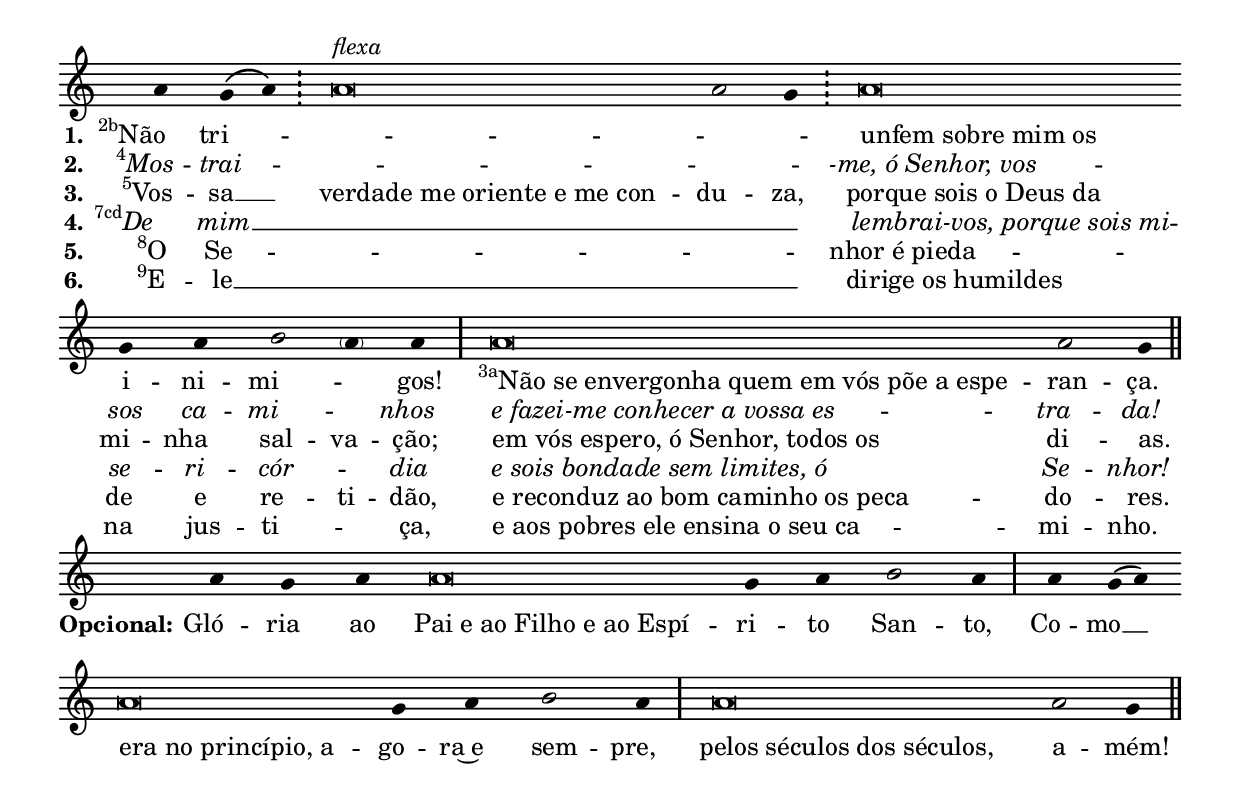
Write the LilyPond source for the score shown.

\version "2.24.1"

\include "gregorian.ly"
\version "2.24.1"

\include "gregorian.ly"
\include "../../modules/lilypond/neums.ily"
\include "../../modules/lilypond/lyrics.ily"

chantInchoatioIVA = \relative c'' {
  \C d \CC c d
}
chantGloriaInchoatioIVA = \relative c'' {
  \C d c d
}
chantTenorIVA = \relative c'' { \T d }

chantFlexaCumEpenthesisIVA = \relative c'' {
  \A d \eC c
}
chantFlexaIVA = \relative c'' {
  \A d \C c
}

chantMediatioIVA = \relative c'' {
  \C c d \A e d
}
chantMediatioCumEpenthesisIVA = \relative c'' {
  \C c d \A e \eC d
}

chantTerminatioIVA = \relative c'' {
  \C c d e \A c a
}
chantTerminatioCumEpenthesisIVA = \relative c'' {
  \C c d e \A c \eC a
}

chantTerminatioIVc = \relative c'' {
  \A d \C c
}
chantTerminatioCumEpenthesisIVc = \relative c'' {
  \A d \eC c
}

gloriaPatriChantIVA = {
  \time 1/4
  \chantGloriaInchoatioIVA
  \chantTenorIVA
  \chantMediatioIVA
  \divisioMaxima
  \chantInchoatioIVA
  \chantTenorIVA
  \chantMediatioIVA
  \divisioMaxima
  \chantTenorIVA
  \chantTerminatioIVA
  \finalis
}

gloriaPatriChantIVc = {
  \time 1/4
  \chantGloriaInchoatioIVA
  \chantTenorIVA
  \chantMediatioIVA
  \divisioMaxima
  \chantInchoatioIVA
  \chantTenorIVA
  \chantMediatioIVA
  \divisioMaxima
  \chantTenorIVA
  \chantTerminatioIVc
  \finalis
}

gloriaPatriVerseIVA = \lyricmode {
  \set stanza = "Opcional:"
  Gló -- ria ao
  \Tenor "Pai e ao Filho e ao Espí" -- ri -- to San -- to,
  Co -- mo __ \Tenor "era no princípio, a" -- go -- ra~e sem -- pre,
  \Tenor "pelos séculos dos" sé -- cu -- los, a -- mém!
}

gloriaPatriVerseIVc = \lyricmode {
  \set stanza = "Opcional:"
  Gló -- ria ao
  \Tenor "Pai e ao Filho e ao Espí" -- ri -- to San -- to,
  Co -- mo __ \Tenor "era no princípio, a" -- go -- ra~e sem -- pre,
  \Tenor "pelos séculos dos séculos," a -- mém!
}

\include "../../../modules/lilypond/neums.ily"
\include "../../../modules/lilypond/layout.ily"
\include "../../../modules/lilypond/lyrics.ily"

psalmChant = {
  \PsalmSignature
  \chantInchoatioIVA
  \chantTenorIVA
  \chantMediatioIVA
  \divisioMaxima
  \chantTenorIVA
  \chantTerminatioIVc
  \finalis
}

psalmChantCumFlexa = {
  \PsalmSignature
  \chantInchoatioIVA
  \bar "!"
  \chantTenorIVA^\markup { \italic flexa }
  \chantFlexaIVA
  \bar "!"
  \chantTenorIVA
  \chantMediatioCumEpenthesisIVA
  \divisioMaxima
  \chantTenorIVA
  \chantTerminatioIVc
  \finalis
}

psalmVerseI = \lyricmode {
  \set stanza = "1."
  \VSup "2b" Não tri -- _ _ _
  \Tenor "unfem sobre mim os"
  i -- ni -- mi -- _ gos!
  \Tenor \VSup "3a" "Não se envergonha quem em vós põe a espe" -- ran -- ça.
}

psalmVerseII = \lyricmode {
  \set stanza = "2."
  \AltLyrics
  \VSup "4" Mos -- trai -- _ _ _
  \Tenor "-me, ó Senhor, vos" --
  sos ca -- mi -- _ nhos
  \Tenor "e fazei-me conhecer a vossa es" -- tra -- da!
}

psalmVerseIII = \lyricmode {
  \set stanza = "3."
  \VSup "5" Vos -- sa __
  \Tenor "verdade me oriente e me con" -- du -- za,
  \Tenor "porque sois o Deus da"
  mi -- nha sal -- va -- ção;
  \Tenor "em vós espero, ó Senhor, todos os" di -- as.
}

psalmVerseIV = \lyricmode {
  \set stanza = "4."
  \AltLyrics
  \VSup "7cd" De mim __ _ _ _
  \Tenor "lembrai-vos, porque sois mi" --
  se -- ri -- cór -- _ dia
  \Tenor "e sois bondade sem limites, ó" Se -- nhor!
}

psalmVerseV = \lyricmode {
  \set stanza = "5."
  \VSup "8" O Se -- _ _ _
  \Tenor "nhor é pieda" --
  de e re -- ti -- dão,
  \Tenor "e reconduz ao bom caminho os peca" -- do -- res.
}

psalmVerseVI = \lyricmode {
  \set stanza = "6."
  \VSup "9" E -- le __ _ _ _
  \Tenor "dirige os humildes"
  na jus -- ti -- _ ça,
  \Tenor "e aos pobres ele ensina o seu ca" -- mi -- nho.
}

\GregorianTranscriptionLayout

\score {
  \new GregorianTranscriptionStaff <<
    \new GregorianTranscriptionVoice = "psalm" {
      \transpose c g, \psalmChantCumFlexa
    }

    \new GregorianTranscriptionLyrics \with { \AfterStanzaSpacing } \lyricsto "psalm" \psalmVerseI
    \new GregorianTranscriptionLyrics \with { \AfterStanzaSpacing } \lyricsto "psalm" \psalmVerseII
    \new GregorianTranscriptionLyrics \with { \AfterStanzaSpacing } \lyricsto "psalm" \psalmVerseIII
    \new GregorianTranscriptionLyrics \with { \AfterStanzaSpacing } \lyricsto "psalm" \psalmVerseIV
    \new GregorianTranscriptionLyrics \with { \AfterStanzaSpacing } \lyricsto "psalm" \psalmVerseV
    \new GregorianTranscriptionLyrics \lyricsto "psalm" \psalmVerseVI
  >>
}

\score {
  \new GregorianTranscriptionStaff <<
    \new GregorianTranscriptionVoice = "gloria" {
      \transpose c g, \gloriaPatriChantIVc
    }

    \new GregorianTranscriptionLyrics \lyricsto "gloria" \gloriaPatriVerseIVc
  >>
}